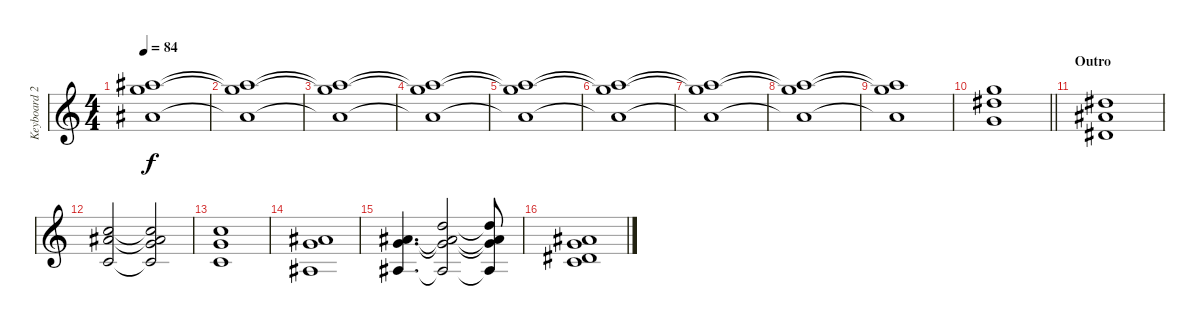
\track ("Keyboard 2 (Strings)" "Keyboard 2") {instrument stringensemble1}
\staff {score}
\tuning (E4 B3 G3 D3 A2 E2) {hide}
\ts (4 4)
\tempo 84
\clef g2
\ks c
(18.1{t} 20.2{t} 15.3{t}).1{dy f} |
(18.1{t} 20.2{t} 15.3{t}).1 |
(18.1{t} 20.2{t} 15.3{t}).1 |
(18.1{t} 20.2{t} 15.3{t}).1 |
(18.1{t} 20.2{t} 15.3{t}).1 |
(18.1{t} 20.2{t} 15.3{t}).1 |
(18.1{t} 20.2{t} 15.3{t}).1 |
(18.1{t} 20.2{t} 15.3{t}).1 |
(18.1{t} 20.2{t} 15.3{t}).1 |
\barLineRight lightlight
(20.2 20.3 17.4).1 |
\section ("" "Outro")
(16.2 15.3 13.4).1 |
(13.2 15.3 10.4).2 (3.1 13.2{t} 15.3{t} 10.4{t}).2 |
(13.2 12.3 10.4).1 |
(11.2 12.3 8.4).1 |
(11.2 12.3 8.4).4{d} (10.1 11.2{t} 12.3{t} 8.4{t}).2 (10.1{t} 11.2{t} 12.3{t} 8.4{t}).8 |
(11.2 12.3 13.4 15.5).1{volume 0}
